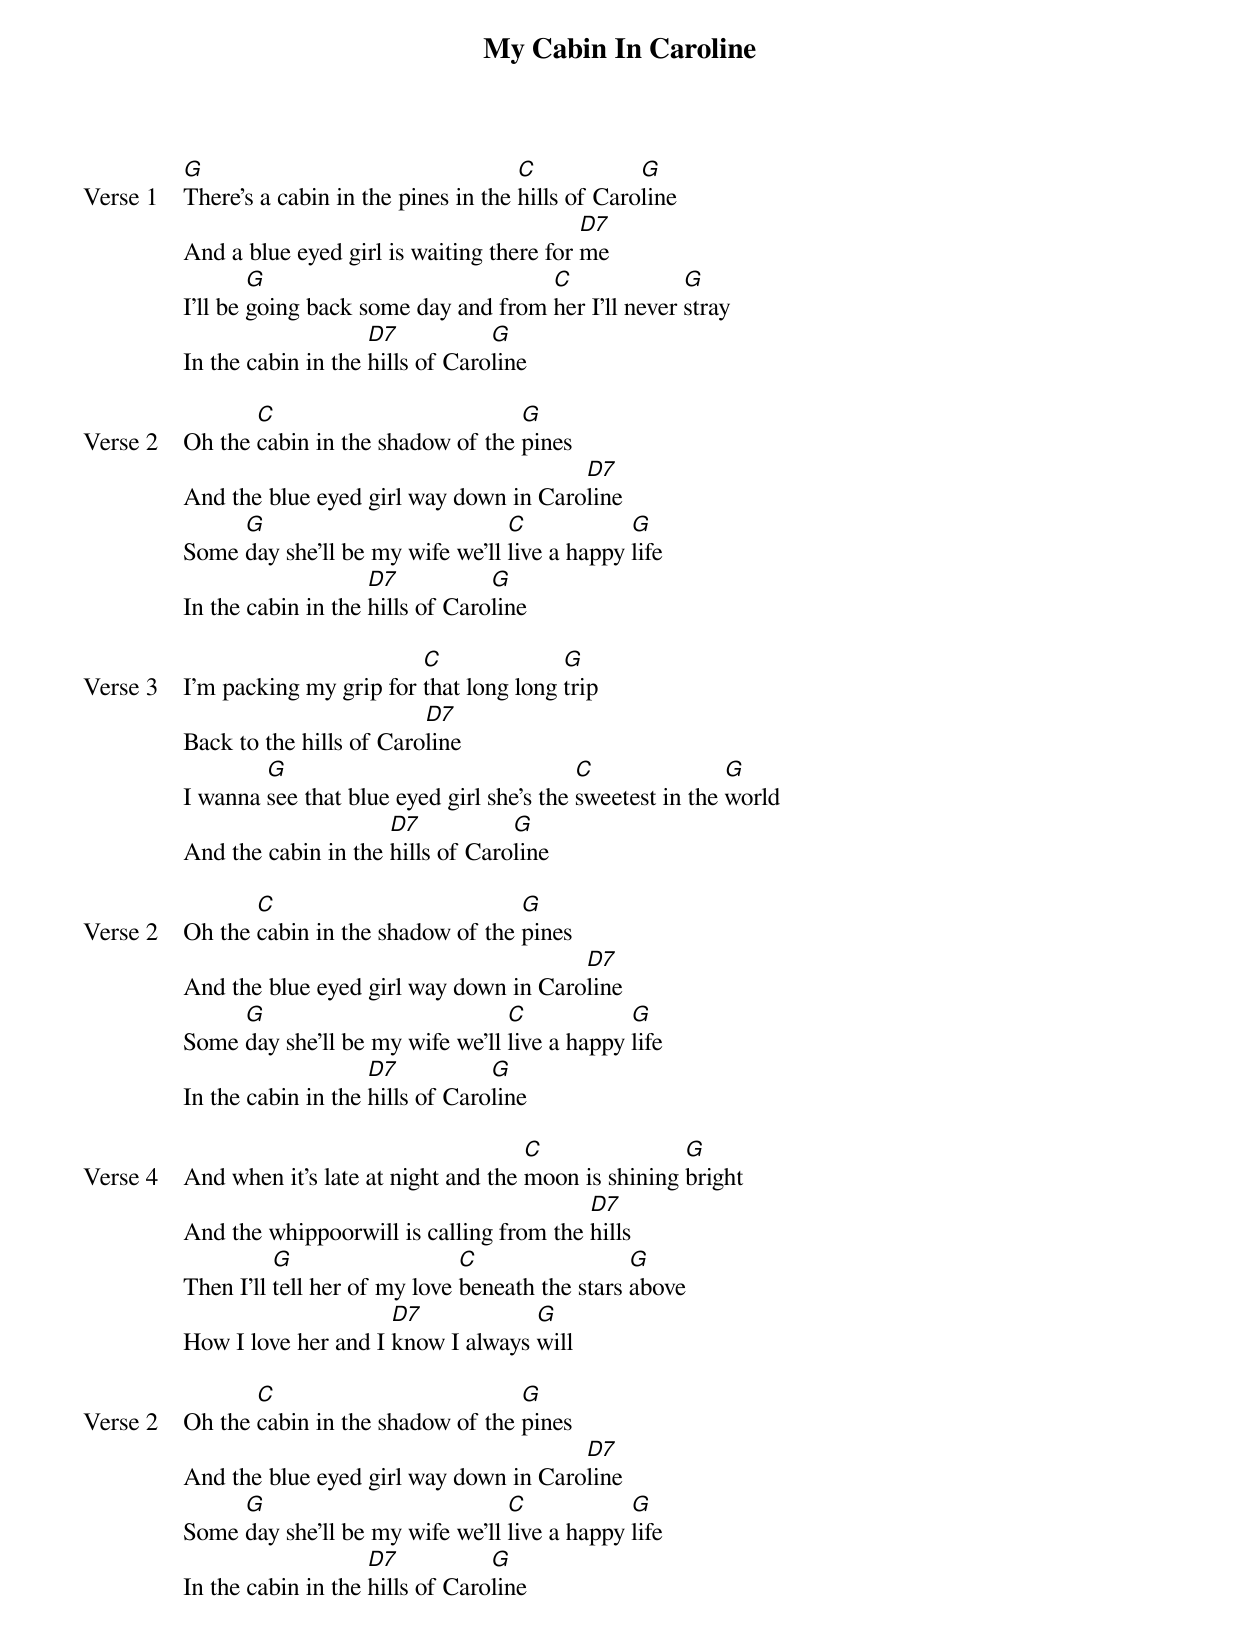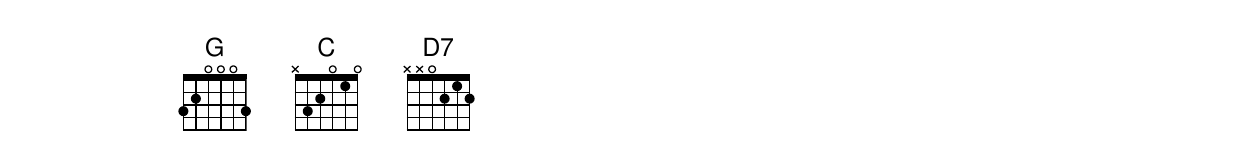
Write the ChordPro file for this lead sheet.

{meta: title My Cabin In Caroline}
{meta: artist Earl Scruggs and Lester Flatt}
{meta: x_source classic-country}
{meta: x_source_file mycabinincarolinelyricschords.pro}
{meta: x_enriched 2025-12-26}

{start_of_verse: Verse 1}
[G]There's a cabin in the pines in the [C]hills of Caro[G]line
And a blue eyed girl is waiting there for [D7]me
I'll be [G]going back some day and from [C]her I'll never [G]stray
In the cabin in the [D7]hills of Caro[G]line
{end_of_verse}

{start_of_verse: Verse 2}
Oh the [C]cabin in the shadow of the [G]pines
And the blue eyed girl way down in Caro[D7]line
Some [G]day she'll be my wife we'll [C]live a happy [G]life
In the cabin in the [D7]hills of Caro[G]line
{end_of_verse}

{start_of_verse: Verse 3}
I'm packing my grip for [C]that long long [G]trip
Back to the hills of Caro[D7]line
I wanna [G]see that blue eyed girl she's the [C]sweetest in the [G]world
And the cabin in the [D7]hills of Caro[G]line
{end_of_verse}

{start_of_verse: Verse 2}
Oh the [C]cabin in the shadow of the [G]pines
And the blue eyed girl way down in Caro[D7]line
Some [G]day she'll be my wife we'll [C]live a happy [G]life
In the cabin in the [D7]hills of Caro[G]line
{end_of_verse}

{start_of_verse: Verse 4}
And when it's late at night and the [C]moon is shining [G]bright
And the whippoorwill is calling from the [D7]hills
Then I'll [G]tell her of my love [C]beneath the stars [G]above
How I love her and I [D7]know I always [G]will
{end_of_verse}

{start_of_verse: Verse 2}
Oh the [C]cabin in the shadow of the [G]pines
And the blue eyed girl way down in Caro[D7]line
Some [G]day she'll be my wife we'll [C]live a happy [G]life
In the cabin in the [D7]hills of Caro[G]line
{end_of_verse}
